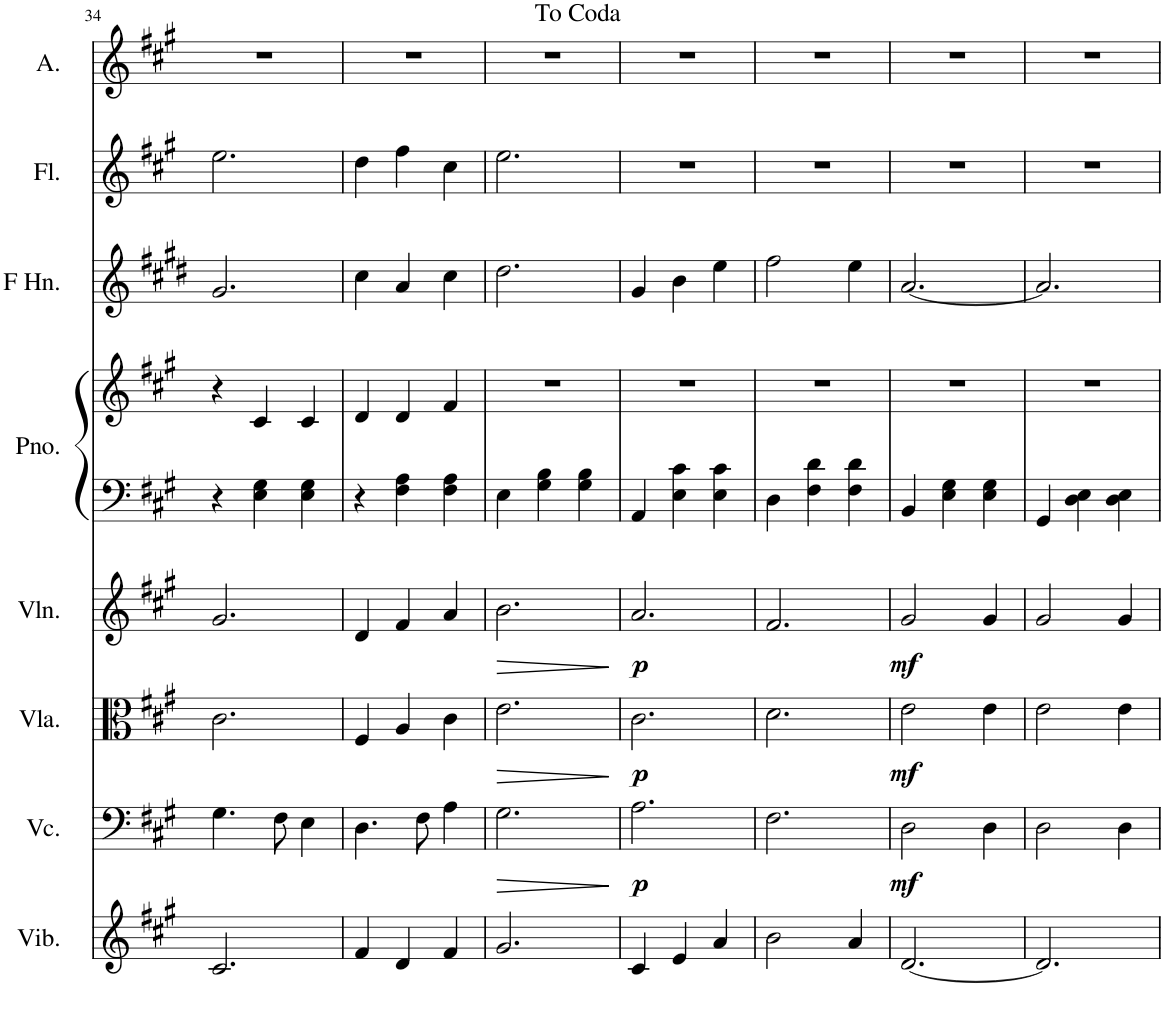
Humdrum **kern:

**kern	**kern	**dynam	**kern	**dynam	**kern	**dynam	**kern	**kern	**kern	**kern	**kern
*part8	*part7	*part7	*part6	*part6	*part5	*part5	*part4	*part4	*part3	*part2	*part1
*staff9	*staff8	*staff8	*staff7	*staff7	*staff6	*staff6	*staff5	*staff4	*staff3	*staff2	*staff1
*I"Vibraphone	*I"Violoncello	*	*I"Viola	*	*I"Violin	*	*I"Piano	*	*I"Horn in F	*I"Flute	*I"Alto
*I'Vib.	*I'Vc.	*	*I'Vla.	*	*I'Vln.	*	*I'Pno.	*	*	*I'Fl.	*I'A.
!!LO:PB:g=z
*clefG2	*clefF4	*	*clefC3	*	*clefG2	*	*clefF4	*clefG2	*clefG2	*clefG2	*clefG2
*	*	*	*	*	*	*	*	*	*Trd4c7	*	*
*k[f#c#g#]	*k[f#c#g#]	*	*k[f#c#g#]	*	*k[f#c#g#]	*	*k[f#c#g#]	*k[f#c#g#]	*k[f#c#g#d#]	*k[f#c#g#]	*k[f#c#g#]
*M3/4	*M3/4	*	*M3/4	*	*M3/4	*	*M3/4	*M3/4	*M3/4	*M3/4	*M3/4
=34	=34	=34	=34	=34	=34	=34	=34	=34	=34	=34	=34
2.c#/	4.G#\	.	2.c#\	.	2.g#/	.	4r	4r	2.g#/	2.ee\	2.r
.	.	.	.	.	.	.	4E\ 4G#\	4c#/	.	.	.
.	8F#\	.	.	.	.	.	.	.	.	.	.
.	4E\	.	.	.	.	.	4E\ 4G#\	4c#/	.	.	.
=35	=35	=35	=35	=35	=35	=35	=35	=35	=35	=35	=35
4f#/	4.D\	.	4F#/	.	4d/	.	4r	4d/	4cc#\	4dd\	2.r
4d/	.	.	4A/	.	4f#/	.	4F#\ 4A\	4d/	4a/	4ff#\	.
.	8F#\	.	.	.	.	.	.	.	.	.	.
4f#/	4A\	.	4c#\	.	4a/	.	4F#\ 4A\	4f#/	4cc#\	4cc#\	.
=36	=36	=36	=36	=36	=36	=36	=36	=36	=36	=36	=36
!	!	!LO:HP:b	!	!LO:HP:b	!	!LO:HP:b	!	!	!	!	!
2.g#/	2.G#\	>	2.e\	>	2.b\	>	4E\	2.r	2.dd#\	2.ee\	2.r
.	.	.	.	.	.	.	4G#\ 4B\	.	.	.	.
.	.	.	.	.	.	.	4G#\ 4B\	.	.	.	.
.	.	]	.	]	.	]	.	.	.	.	.
=37	=37	=37	=37	=37	=37	=37	=37	=37	=37	=37	=37
!	!	!LO:DY:b	!	!LO:DY:b	!	!LO:DY:b	!	!	!	!	!
4c#/	2.A\	p	2.c#\	p	2.a/	p	4AA/	2.r	4g#/	2.r	2.r
4e/	.	.	.	.	.	.	4E\ 4c#\	.	4b\	.	.
4a/	.	.	.	.	.	.	4E\ 4c#\	.	4ee\	.	.
=38	=38	=38	=38	=38	=38	=38	=38	=38	=38	=38	=38
2b\	2.F#\	.	2.d\	.	2.f#/	.	4D\	2.r	2ff#\	2.r	2.r
.	.	.	.	.	.	.	4F#\ 4d\	.	.	.	.
4a/	.	.	.	.	.	.	4F#\ 4d\	.	4ee\	.	.
=39	=39	=39	=39	=39	=39	=39	=39	=39	=39	=39	=39
!	!	!LO:DY:b	!	!LO:DY:b	!	!LO:DY:b	!	!	!	!	!
[2.d/	2D\	mf	2e\	mf	2g#/	mf	4BB/	2.r	[2.a/	2.r	2.r
.	.	.	.	.	.	.	4E\ 4G#\	.	.	.	.
.	4D\	.	4e\	.	4g#/	.	4E\ 4G#\	.	.	.	.
=40	=40	=40	=40	=40	=40	=40	=40	=40	=40	=40	=40
2.d/]	2D\	.	2e\	.	2g#/	.	4GG#/	2.r	2.a/]	2.r	2.r
.	.	.	.	.	.	.	4D\ 4E\	.	.	.	.
.	4D\	.	4e\	.	4g#/	.	4D\ 4E\	.	.	.	.
=	=	=	=	=	=	=	=	=	=	=	=
*-	*-	*-	*-	*-	*-	*-	*-	*-	*-	*-	*-
